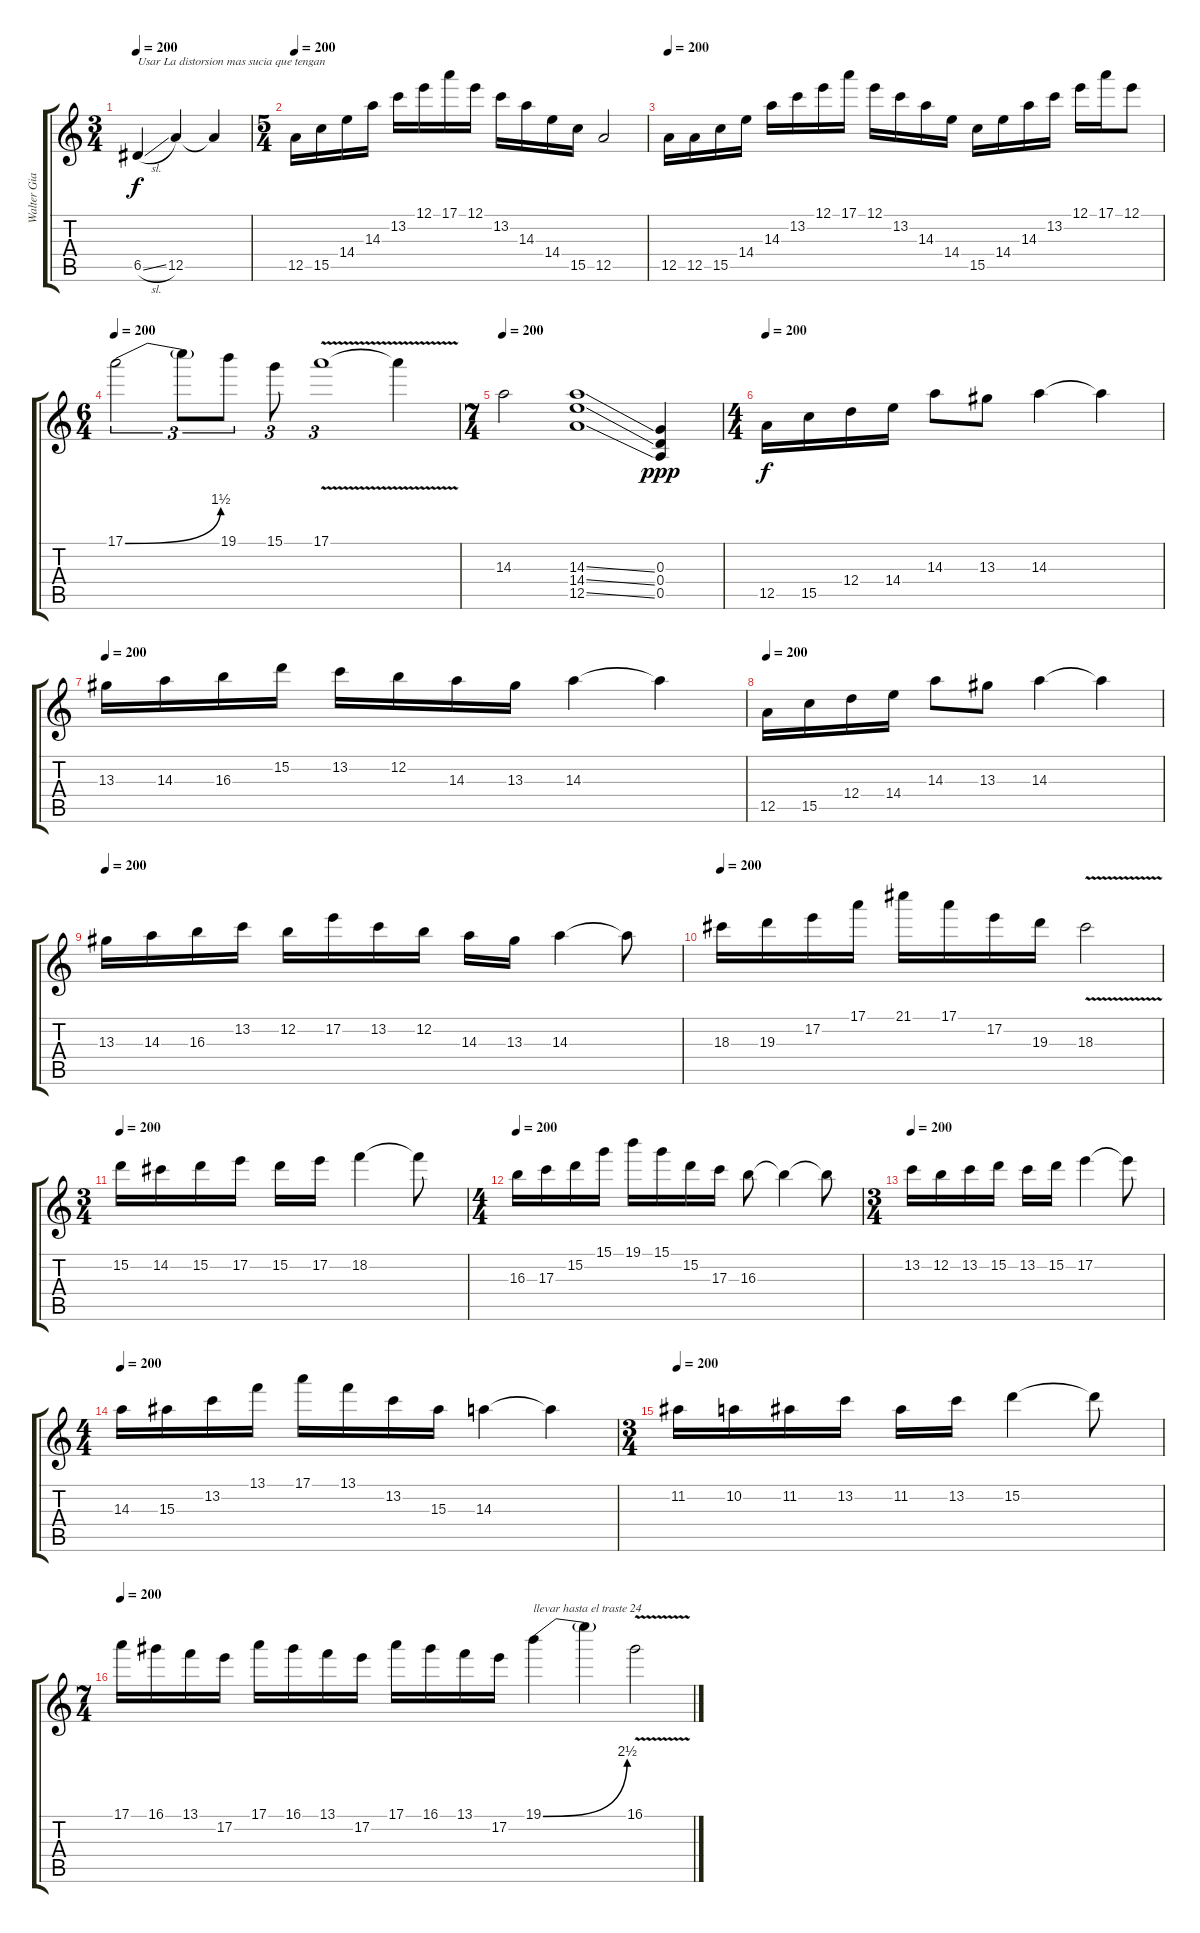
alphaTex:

\track ("Walter Giardino" "Walter Gia") {instrument overdrivenguitar}
\staff {score tabs}
\tuning (E4 B3 G3 D3 A2 E2) {hide}
\ts (3 4)
\tempo 200
\clef g2
\ks c
6.5{sl}.4{txt "Usar La distorsion mas sucia que tengan" dy f instrument overdrivenguitar} 12.5.4 12.5{t}.4 |
\ts (5 4)
\tempo 200
12.5.16 15.5.16 14.4.16 14.3.16 13.2.16 12.1.16 17.1.16 12.1.16 13.2.16 14.3.16 14.4.16 15.5.16 12.5.2 |
\tempo 200
12.5.16 12.5.16 15.5.16 14.4.16 14.3.16 13.2.16 12.1.16 17.1.16 12.1.16 13.2.16 14.3.16 14.4.16 15.5.16 14.4.16 14.3.16 13.2.16 12.1.16 17.1.16 12.1.8 |
\ts (6 4)
\tempo 200
17.1{be (bend 0 0 60 6)}.2{tu (3 2)} 17.1{t}.8{tu (3 2)} 19.1.8{tu (3 2)} 15.1.8{tu (3 2)} 17.1{v}.1{tu (3 2)} 17.1{t}.4 |
\ts (7 4)
\tempo 200
14.3.2{instrument electricguitarjazz} (14.3{ss} 14.4{ss} 12.5{ss}).1{instrument overdrivenguitar} (0.3 0.4 0.5).4{dy ppp} |
\ts (4 4)
\tempo 200
12.5.16{dy f} 15.5.16 12.4.16 14.4.16 14.3.8 13.3.8 14.3.4 14.3{t}.4 |
\tempo 200
13.3.16 14.3.16 16.3.16 15.2.16 13.2.16 12.2.16 14.3.16 13.3.16 14.3.4 14.3{t}.4 |
\tempo 200
12.5.16 15.5.16 12.4.16 14.4.16 14.3.8 13.3.8 14.3.4 14.3{t}.4 |
\tempo 200
13.3.16 14.3.16 16.3.16 13.2.16 12.2.16 17.2.16 13.2.16 12.2.16 14.3.16 13.3.16 14.3.4 14.3{t}.8 |
\tempo 200
18.3.16 19.3.16 17.2.16 17.1.16 21.1.16 17.1.16 17.2.16 19.3.16 18.3{v}.2 |
\ts (3 4)
\tempo 200
15.2.16 14.2.16 15.2.16 17.2.16 15.2.16 17.2.16 18.2.4 18.2{t}.8 |
\ts (4 4)
\tempo 200
16.3.16 17.3.16 15.2.16 15.1.16 19.1.16 15.1.16 15.2.16 17.3.16 16.3.8 16.3{t}.4 16.3{t}.8 |
\ts (3 4)
\tempo 200
13.2.16 12.2.16 13.2.16 15.2.16 13.2.16 15.2.16 17.2.4 17.2{t}.8 |
\ts (4 4)
\tempo 200
14.3.16 15.3.16 13.2.16 13.1.16 17.1.16 13.1.16 13.2.16 15.3.16 14.3.4 14.3{t}.4 |
\ts (3 4)
\tempo 200
11.2.16 10.2.16 11.2.16 13.2.16 11.2.16 13.2.16 15.2.4 15.2{t}.8 |
\ts (7 4)
\tempo 200
17.1.16 16.1.16 13.1.16 17.2.16 17.1.16 16.1.16 13.1.16 17.2.16 17.1.16 16.1.16 13.1.16 17.2.16 19.1{be (bend 0 0 60 10)}.4{txt "llevar hasta el traste 24"} 19.1{t}.4 16.1{v}.2
